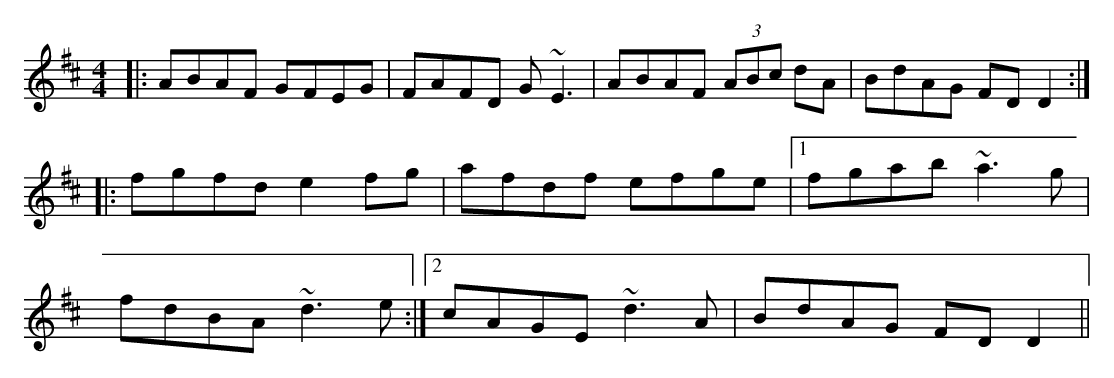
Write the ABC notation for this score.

X:1
M:4/4
K:D
|:ABAF GFEG|FAFD G~E3|ABAF (3ABc dA|BdAG FDD2:|
|:fgfde2fg|afdf efge|1 fgab~a3g|
fdBA~d3e:|2 cAGE~d3A|BdAG FDD2||
